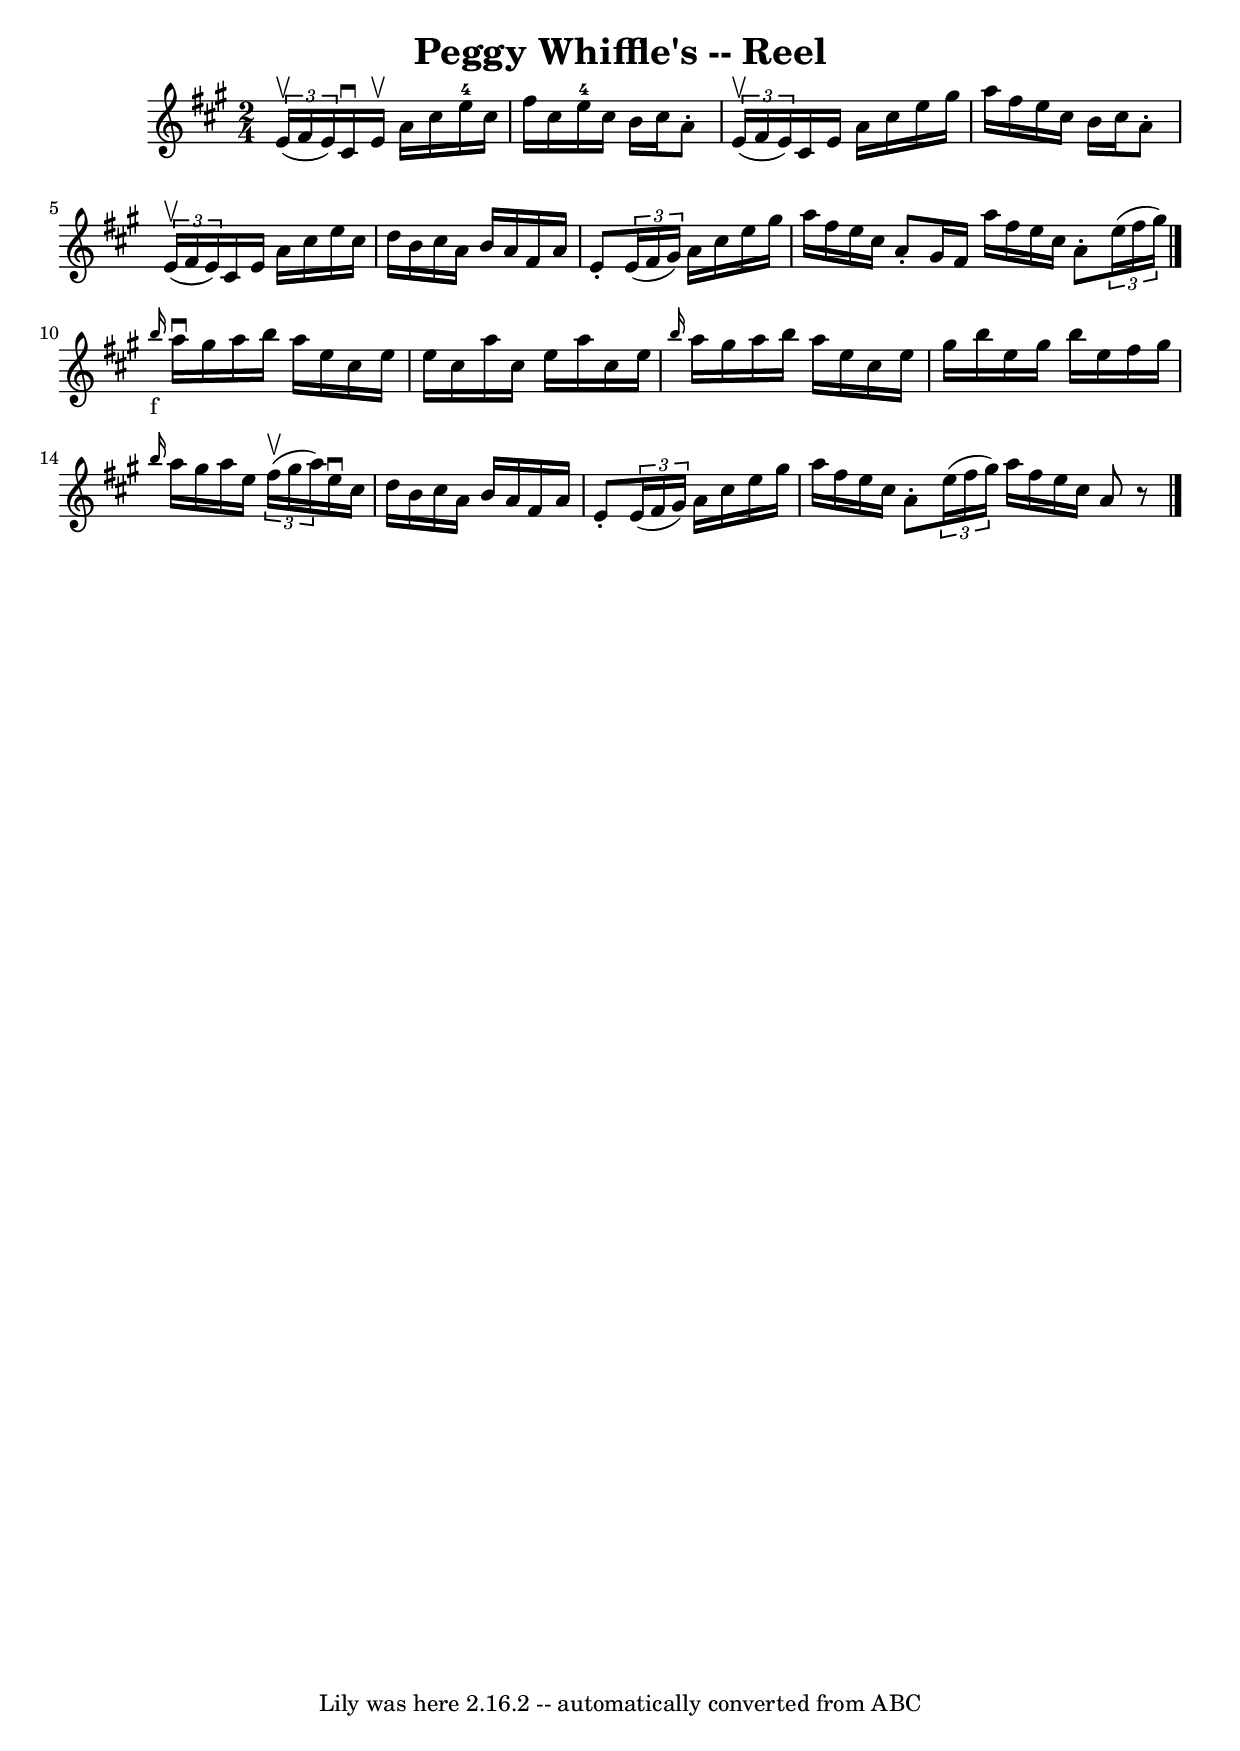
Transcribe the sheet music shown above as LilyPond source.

\version "2.16.2"
\include "Mammoth.ily"
\header {
  %% book = "Ryan's Mammoth Collection"
  crossRefNumber = "1"
  footnotes = "\\\\310"
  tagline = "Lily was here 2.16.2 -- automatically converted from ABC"
  title = "Peggy Whiffle's -- Reel"

}
voicedefault =  {


  \time 2/4 
  \key a \major
   \times 2/3 { e'16^\upbow(fis'16 e'16) 
			     }   
  cis'16^\downbow e'16^\upbow a'16 cis''16 e''16-4 cis''16    
  |
  fis''16 cis''16 e''16-4 cis''16 b'16 cis''16 a'8 
  -.   |
  \times 2/3 { e'16^\upbow(fis'16 e'16) 
	     } cis'16    
  e'16 a'16 cis''16 e''16 gis''16    |
  a''16 fis''16    
  e''16 cis''16 b'16 cis''16 a'8 -.   |
  \times 2/3 {   
    e'16^\upbow(fis'16 e'16) 
  } cis'16 e'16 a'16 cis''16    
  e''16 cis''16    |
  d''16 b'16 cis''16 a'16 b'16 a'16 
  fis'16 a'16    |
  e'8 -.   \times 2/3 { e'16 (fis'16    
			gis'16) 
		      } a'16 cis''16 e''16 gis''16    |
  a''16    
  fis''16 e''16 cis''16 a'8 -. gis'16 fis'16    \bar ":|" a''16   
  fis''16 e''16 cis''16 a'8 -.   \times 2/3 { e''16 (fis''16    
					      gis''16) 
					    }   \bar "|."     \grace { b''16_"f" 
								     } a''16^\downbow   
  gis''16 a''16 b''16 a''16 e''16 cis''16 e''16    |
  
  e''16 cis''16 a''16 cis''16 e''16 a''16 cis''16 e''16    
  |
  \grace { b''16  
	 } a''16 gis''16 a''16 b''16 a''16    
  e''16 cis''16 e''16    |
  gis''16 b''16 e''16 gis''16    
  b''16 e''16 fis''16 gis''16    |
  \grace { b''16  
	 }   
  a''16 gis''16 a''16 e''16    \times 2/3 { fis''16^\upbow(gis''16 
					    a''16) 
					  } e''16^\downbow cis''16    |
  d''16 b'16    
  cis''16 a'16 b'16 a'16 fis'16 a'16    |
  e'8 -.   
  \times 2/3 { e'16 (fis'16 gis'16) 
	     } a'16 cis''16 e''16    
  gis''16    |
  a''16 fis''16 e''16 cis''16 a'8 -.   
  \times 2/3 { e''16 (fis''16 gis''16) 
	     }   \bar ":|" a''16    
  fis''16 e''16 cis''16 a'8    r8   \bar "|."   

}

\score{
  <<

    \context Staff="default"
    {
      \voicedefault 
      
    }

  >>
  \layout {
    
  }
  \midi {
  }

}
